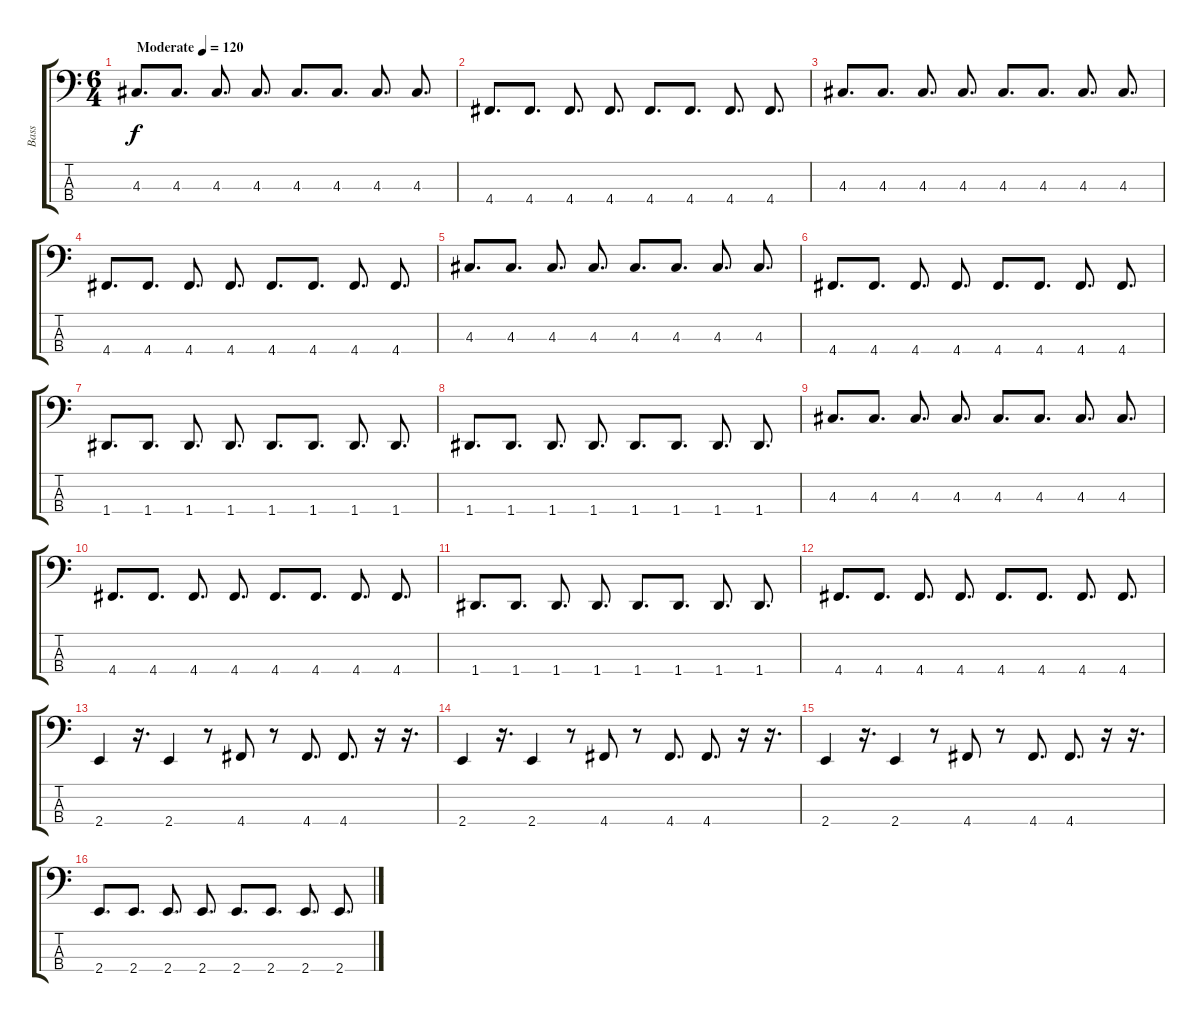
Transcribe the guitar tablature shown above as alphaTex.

\track ("Bass" "Bass") {instrument electricbassfinger}
\staff {score tabs}
\tuning (G2 D2 A1 D1) {hide}
\ts (6 4)
\tempo (120 "Moderate")
\clef f4
\ks c
4.3.8{d dy f instrument electricbassfinger} 4.3.8{d} 4.3.8{d} 4.3.8{d} 4.3.8{d} 4.3.8{d} 4.3.8{d} 4.3.8{d} |
4.4.8{d} 4.4.8{d} 4.4.8{d} 4.4.8{d} 4.4.8{d} 4.4.8{d} 4.4.8{d} 4.4.8{d} |
4.3.8{d} 4.3.8{d} 4.3.8{d} 4.3.8{d} 4.3.8{d} 4.3.8{d} 4.3.8{d} 4.3.8{d} |
4.4.8{d} 4.4.8{d} 4.4.8{d} 4.4.8{d} 4.4.8{d} 4.4.8{d} 4.4.8{d} 4.4.8{d} |
4.3.8{d} 4.3.8{d} 4.3.8{d} 4.3.8{d} 4.3.8{d} 4.3.8{d} 4.3.8{d} 4.3.8{d} |
4.4.8{d} 4.4.8{d} 4.4.8{d} 4.4.8{d} 4.4.8{d} 4.4.8{d} 4.4.8{d} 4.4.8{d} |
1.4.8{d} 1.4.8{d} 1.4.8{d} 1.4.8{d} 1.4.8{d} 1.4.8{d} 1.4.8{d} 1.4.8{d} |
1.4.8{d} 1.4.8{d} 1.4.8{d} 1.4.8{d} 1.4.8{d} 1.4.8{d} 1.4.8{d} 1.4.8{d} |
4.3.8{d} 4.3.8{d} 4.3.8{d} 4.3.8{d} 4.3.8{d} 4.3.8{d} 4.3.8{d} 4.3.8{d} |
4.4.8{d} 4.4.8{d} 4.4.8{d} 4.4.8{d} 4.4.8{d} 4.4.8{d} 4.4.8{d} 4.4.8{d} |
1.4.8{d} 1.4.8{d} 1.4.8{d} 1.4.8{d} 1.4.8{d} 1.4.8{d} 1.4.8{d} 1.4.8{d} |
4.4.8{d} 4.4.8{d} 4.4.8{d} 4.4.8{d} 4.4.8{d} 4.4.8{d} 4.4.8{d} 4.4.8{d} |
2.4.4 r.16{d} 2.4.4 r.8 4.4.8 r.8 4.4.8{d} 4.4.8{d} r.16 r.16{d} |
2.4.4 r.16{d} 2.4.4 r.8 4.4.8 r.8 4.4.8{d} 4.4.8{d} r.16 r.16{d} |
2.4.4 r.16{d} 2.4.4 r.8 4.4.8 r.8 4.4.8{d} 4.4.8{d} r.16 r.16{d} |
2.4.8{d} 2.4.8{d} 2.4.8{d} 2.4.8{d} 2.4.8{d} 2.4.8{d} 2.4.8{d} 2.4.8{d}
